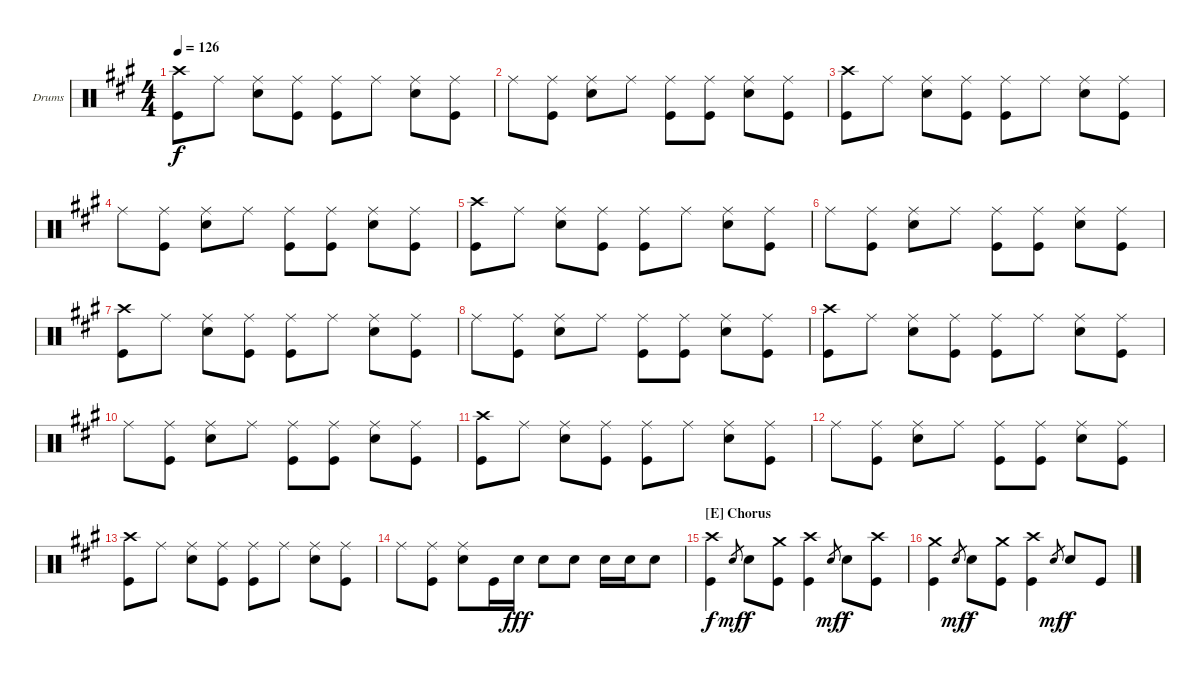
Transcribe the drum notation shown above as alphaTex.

\defaultSystemsLayout 4
\bracketExtendMode groupsimilarinstruments
\firstSystemTrackNameOrientation horizontal
\otherSystemsTrackNameOrientation horizontal
\track ("Drumkit" "Drums") {instrument percussion}
\staff {score}
\articulation defaults
\ts (4 4)
\tempo 126
\clef neutral
\scale
1.05801
\ks a
("Crash high (hit)" "Kick (hit)").8{dy f} "Ride (middle)".8 ("Ride (middle)" "Snare (hit) 2").8 ("Ride (middle)" "Kick (hit)").8 ("Ride (middle)" "Kick (hit)").8 "Ride (middle)".8 ("Ride (middle)" "Snare (hit) 2").8 ("Ride (middle)" "Kick (hit)").8 |
\scale
0.941992 "Ride (middle)".8 ("Ride (middle)" "Kick (hit)").8 ("Ride (middle)" "Snare (hit) 2").8 "Ride (middle)".8 ("Ride (middle)" "Kick (hit)").8 ("Ride (middle)" "Kick (hit)").8 ("Ride (middle)" "Snare (hit) 2").8 ("Ride (middle)" "Kick (hit)").8 |
\scale
1.05801 ("Crash high (hit)" "Kick (hit)").8 "Ride (middle)".8 ("Ride (middle)" "Snare (hit) 2").8 ("Ride (middle)" "Kick (hit)").8 ("Ride (middle)" "Kick (hit)").8 "Ride (middle)".8 ("Ride (middle)" "Snare (hit) 2").8 ("Ride (middle)" "Kick (hit)").8 |
\scale
0.941992 "Ride (middle)".8 ("Ride (middle)" "Kick (hit)").8 ("Ride (middle)" "Snare (hit) 2").8 "Ride (middle)".8 ("Ride (middle)" "Kick (hit)").8 ("Ride (middle)" "Kick (hit)").8 ("Ride (middle)" "Snare (hit) 2").8 ("Ride (middle)" "Kick (hit)").8 |
\scale
1.05801 ("Crash high (hit)" "Kick (hit)").8 "Ride (middle)".8 ("Ride (middle)" "Snare (hit) 2").8 ("Ride (middle)" "Kick (hit)").8 ("Ride (middle)" "Kick (hit)").8 "Ride (middle)".8 ("Ride (middle)" "Snare (hit) 2").8 ("Ride (middle)" "Kick (hit)").8 |
\scale
0.941992 "Ride (middle)".8 ("Ride (middle)" "Kick (hit)").8 ("Ride (middle)" "Snare (hit) 2").8 "Ride (middle)".8 ("Ride (middle)" "Kick (hit)").8 ("Ride (middle)" "Kick (hit)").8 ("Ride (middle)" "Snare (hit) 2").8 ("Ride (middle)" "Kick (hit)").8 |
\scale
1.05801 ("Crash high (hit)" "Kick (hit)").8 "Ride (middle)".8 ("Ride (middle)" "Snare (hit) 2").8 ("Ride (middle)" "Kick (hit)").8 ("Ride (middle)" "Kick (hit)").8 "Ride (middle)".8 ("Ride (middle)" "Snare (hit) 2").8 ("Ride (middle)" "Kick (hit)").8 |
\scale
0.941992 "Ride (middle)".8 ("Ride (middle)" "Kick (hit)").8 ("Ride (middle)" "Snare (hit) 2").8 "Ride (middle)".8 ("Ride (middle)" "Kick (hit)").8 ("Ride (middle)" "Kick (hit)").8 ("Ride (middle)" "Snare (hit) 2").8 ("Ride (middle)" "Kick (hit)").8 |
\scale
1.05801 ("Crash high (hit)" "Kick (hit)").8 "Ride (middle)".8 ("Ride (middle)" "Snare (hit) 2").8 ("Ride (middle)" "Kick (hit)").8 ("Ride (middle)" "Kick (hit)").8 "Ride (middle)".8 ("Ride (middle)" "Snare (hit) 2").8 ("Ride (middle)" "Kick (hit)").8 |
\scale
0.941992 "Ride (middle)".8 ("Ride (middle)" "Kick (hit)").8 ("Ride (middle)" "Snare (hit) 2").8 "Ride (middle)".8 ("Ride (middle)" "Kick (hit)").8 ("Ride (middle)" "Kick (hit)").8 ("Ride (middle)" "Snare (hit) 2").8 ("Ride (middle)" "Kick (hit)").8 |
\scale
1.05801 ("Crash high (hit)" "Kick (hit)").8 "Ride (middle)".8 ("Ride (middle)" "Snare (hit) 2").8 ("Ride (middle)" "Kick (hit)").8 ("Ride (middle)" "Kick (hit)").8 "Ride (middle)".8 ("Ride (middle)" "Snare (hit) 2").8 ("Ride (middle)" "Kick (hit)").8 |
\scale
0.941992 "Ride (middle)".8 ("Ride (middle)" "Kick (hit)").8 ("Ride (middle)" "Snare (hit) 2").8 "Ride (middle)".8 ("Ride (middle)" "Kick (hit)").8 ("Ride (middle)" "Kick (hit)").8 ("Ride (middle)" "Snare (hit) 2").8 ("Ride (middle)" "Kick (hit)").8 |
\scale
1.05801 ("Crash high (hit)" "Kick (hit)").8 "Ride (middle)".8 ("Ride (middle)" "Snare (hit) 2").8 ("Ride (middle)" "Kick (hit)").8 ("Ride (middle)" "Kick (hit)").8 "Ride (middle)".8 ("Ride (middle)" "Snare (hit) 2").8 ("Ride (middle)" "Kick (hit)").8 |
\scale
0.941992 "Ride (middle)".8 ("Ride (middle)" "Kick (hit)").8 ("Ride (middle)" "Snare (hit) 2").8 "Kick (hit)".16 "Snare (hit) 2".16{dy fff} "Snare (hit) 2".8 "Snare (hit) 2".8 "Snare (hit) 2".16 "Snare (hit) 2".16 "Snare (hit) 2".8 |
\section ("E" "Chorus")
\scale
1.05801 ("Crash high (hit)" "Kick (hit)").4{dy f} "Snare (hit) 2".8{gr dy mf} "Snare (hit) 2".8{dy f} ("Kick (hit)" "Crash medium (hit)").8 ("Kick (hit)" "Crash high (hit)").4 "Snare (hit) 2".8{gr dy mf} "Snare (hit) 2".8{dy f} ("Kick (hit)" "Crash high (hit)").8 |
\scale
0.941992 ("Kick (hit)" "Crash medium (hit)").4 "Snare (hit) 2".8{gr dy mf} "Snare (hit) 2".8{dy f} ("Kick (hit)" "Crash medium (hit)").8 ("Kick (hit)" "Crash high (hit)").4 "Snare (hit) 2".8{gr dy mf} "Snare (hit) 2".8{dy f} "Kick (hit)".8
